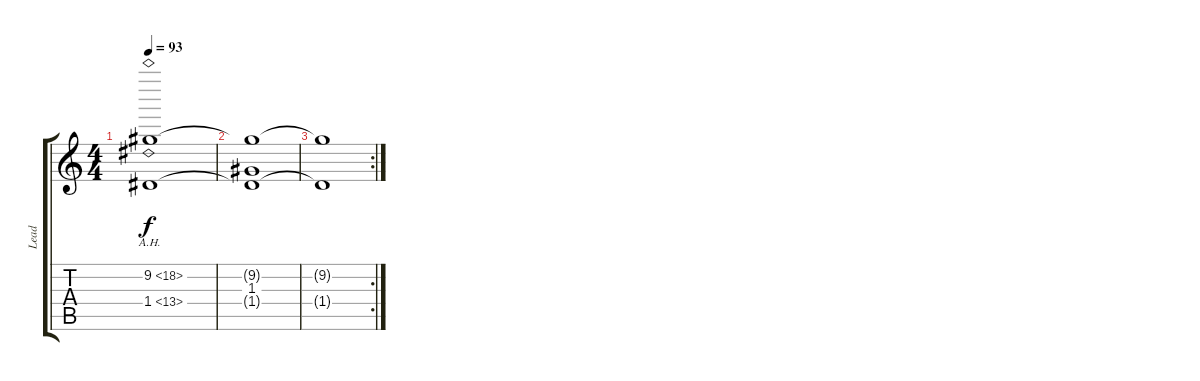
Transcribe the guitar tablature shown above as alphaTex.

\track ("Lead" "Lead") {instrument electricguitarjazz}
\staff {score tabs}
\tuning (E4 B3 G3 D3 A2 E2) {hide}
\ts (4 4)
\tempo 93
\clef g2
\ks c
(9.2{ah 9} 1.4{ah 12}).1{dy f} |
(9.2{t} 1.3{t} 1.4{t}).1 |
\rc 2
(9.2{t} 1.4{t}).1
